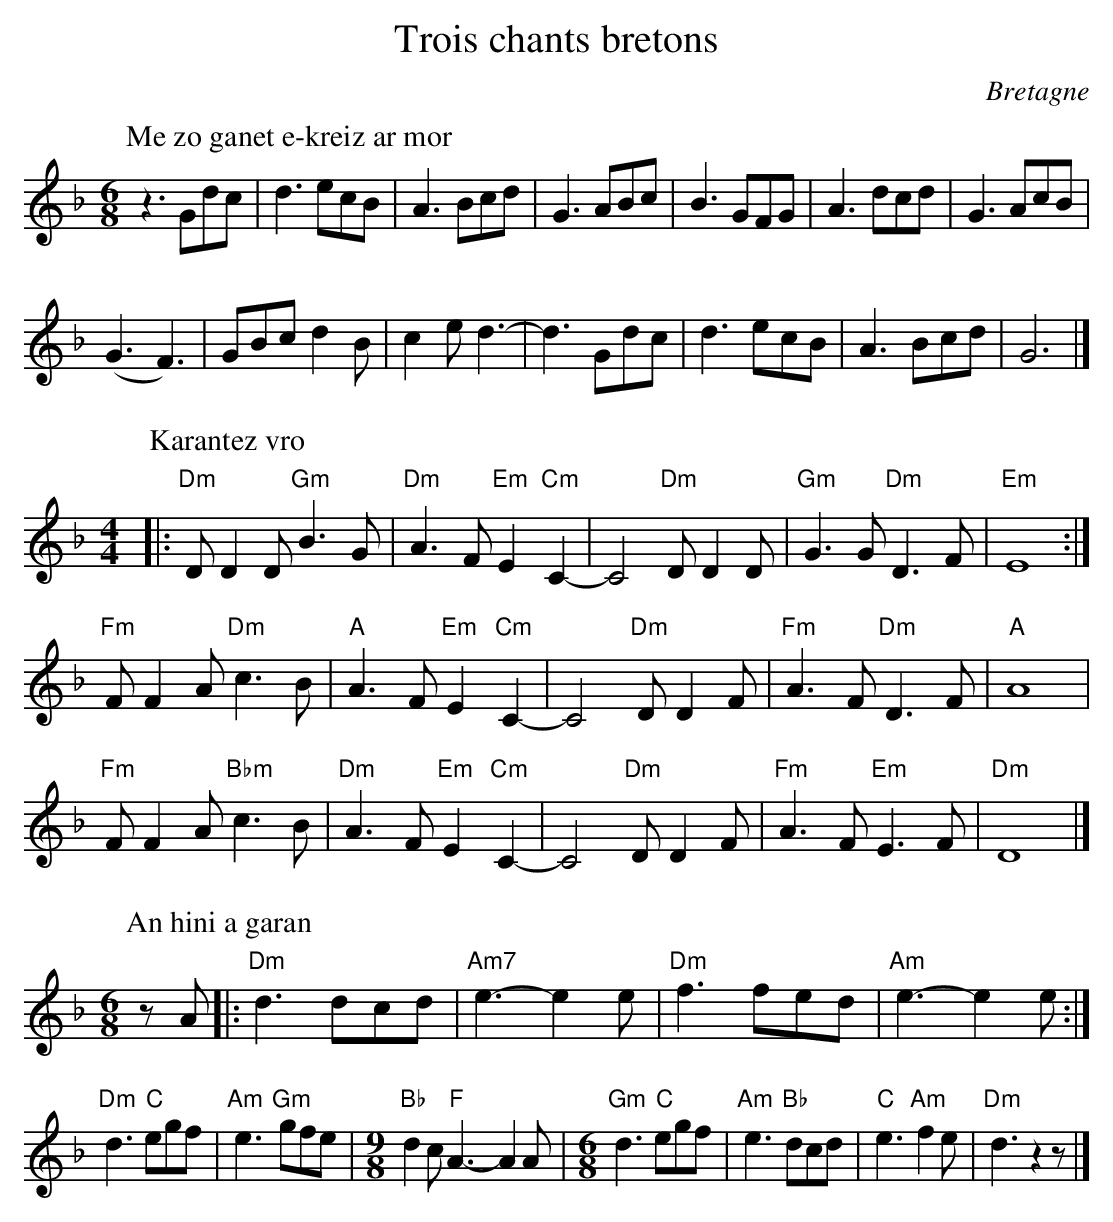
X:1
T:Trois chants bretons
O:Bretagne
M:6/8
L:1/8
K:Fmaj
P:Me zo ganet e-kreiz ar mor
z3 Gdc | d3 ecB | A3 Bcd | G3  ABc | B3 GFG | A3 dcd | G3 AcB |
(G3 F3) | GBc d2B | c2e d3- | d3 Gdc | d3 ecB | A3 Bcd | G6 |]
%%vskip 1
P:Karantez vro
M:4/4
L:1/8
K:Dm
|: "Dm"D D2 D "Gm"B3 G | "Dm"A3 F "Em"E2 "Cm"C2- | C4 "Dm"D D2 D | "Gm"G3 G "Dm"D3 F | "Em"E8 :|
"Fm"F F2 A "Dm"c3 B | "A"A3 F "Em"E2 "Cm"C2- | C4 "Dm"D D2 F | "Fm"A3 F "Dm"D3 F | "A"A8 |
"Fm"F F2 A "Bbm"c3 B | "Dm"A3 F "Em"E2 "Cm"C2- | C4 "Dm"D D2 F | "Fm"A3 F "Em"E3 F | "Dm"D8 |]
%%vskip 1
M:6/8
L:1/8
K:Dm
P:An hini a garan
zA |: "Dm"d3 dcd | "Am7"e3- e2e | "Dm"f3 fed | "Am"e3- e2e :|
"Dm"d3 "C"egf | "Am"e3 "Gm"gfe | [M:9/8] "Bb"d2c "F"A3- A2A | [M:6/8] "Gm"d3 "C"egf | "Am"e3 "Bb"dcd | "C"e3 "Am"f2e | "Dm"d3 z2z |]
